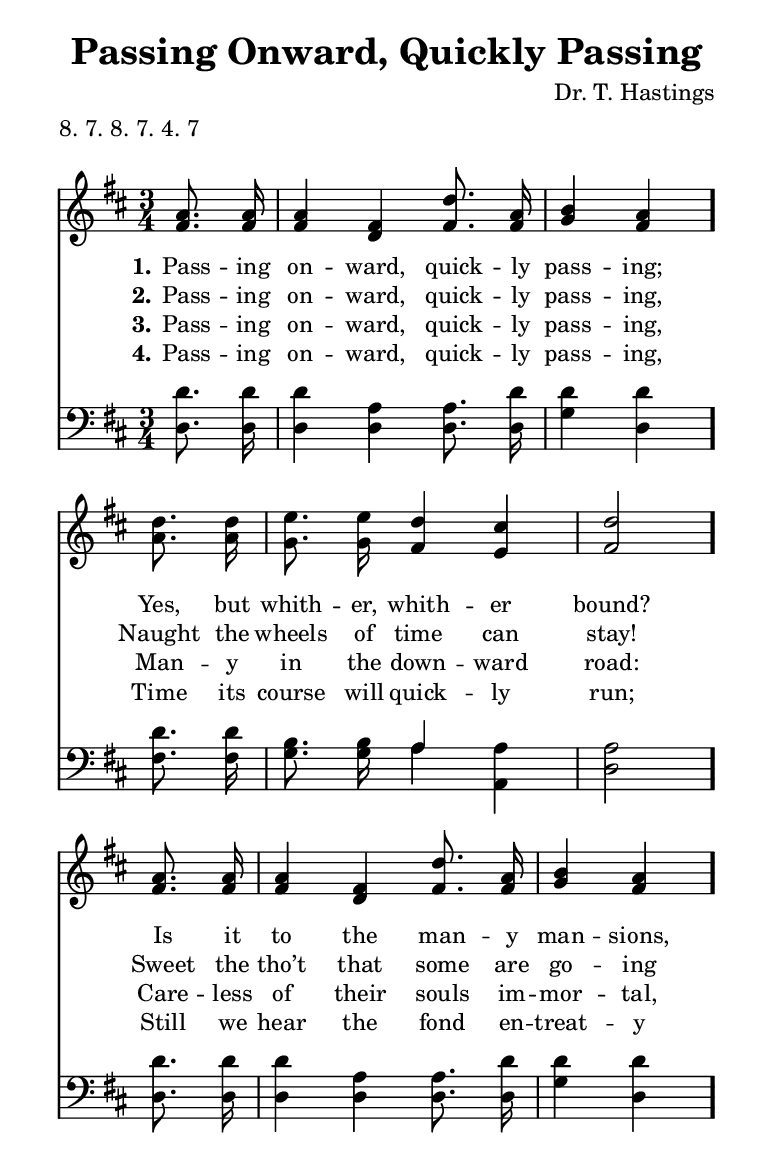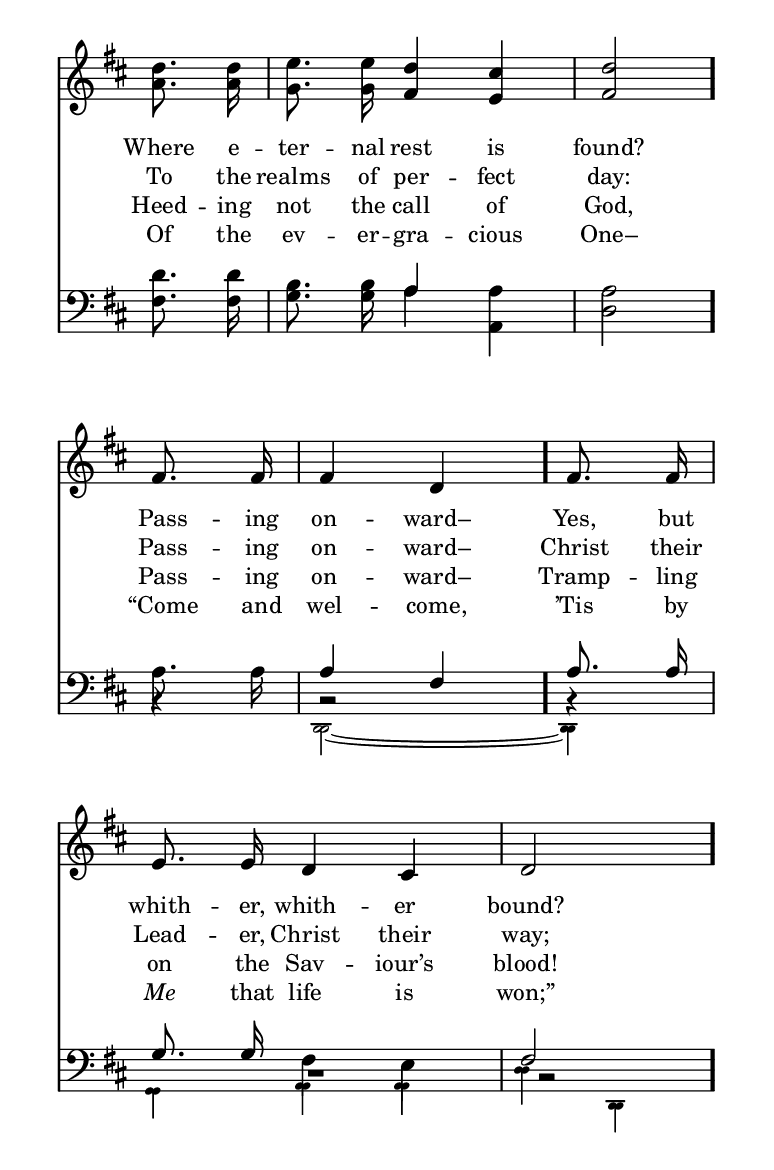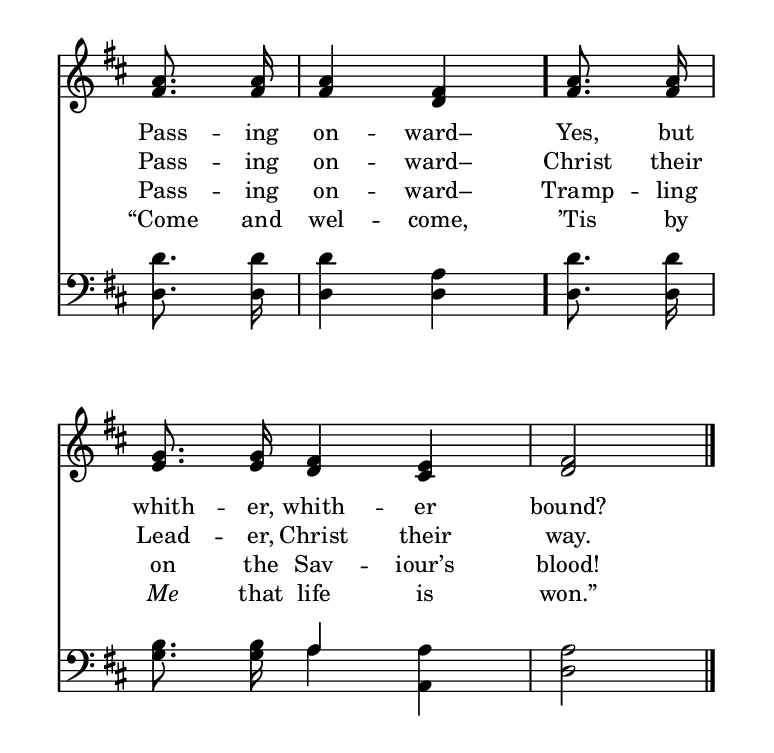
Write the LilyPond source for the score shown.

\include "common/global.ily"
\paper {
  \include "common/paper.ily"
  %ragged-bottom = ##t
  %ragged-last-bottom = ##t
  %systems-per-page = ##f
  %page-count = ##f
}

\header{
  hymnnumber = "30"
  title = "Passing Onward, Quickly Passing"
  tunename = "Zion"
  meter = "8. 7. 8. 7. 4. 7"
  %poet = ""
  composer = "Dr. T. Hastings"
  %copyright = ""
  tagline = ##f
}

% for fermata in MIDI
ta = { \tempo 4=80 }
tb = { \tempo 4=40 }

patternAA = { c8. c16 | c4 c4 c8. c16 | c4 c4 }

patternBA = { c8. c16 | c8. c16 c4 c4 | c2 }
patternBB = { c4 | \once \override MultiMeasureRest.staff-position = #-8 R1*3/4 | c2 }
% needs more tweaking that we can provide in a pattern
%patternBC = { r4 | \once \override MultiMeasureRest.staff-position = #-2 R1*3/4 | r2 }

patternCA = { c8. c16 | c4 c4 }
patternCB = { c4 | c2 }

global = {
  \include "common/overrides.ily"
  \override Staff.TimeSignature.style = #'numbered
  \time 3/4
  \override Score.MetronomeMark.transparent = ##t % hide all fermata changes too
  \ta
  \key d \major
  \partial 4
  \autoBeamOff
}

notesSoprano = {
\global
\relative c'' {

  \changePitch \patternAA { a a | a fis d' a | b a }
  \changePitch \patternBA { d d | e e d cis  | d   }
  \changePitch \patternAA { a a | a fis d' a | b a }
  \changePitch \patternBA { d d | e e d cis  | d   }

  \changePitch \patternCA { fis, fis | fis d     }
  \changePitch \patternBA { fis fis  | e e d cis | d   }
  \changePitch \patternCA { a' a     | a fis     }
  \changePitch \patternBA { a a      | g g fis e | fis }

  \bar "|."

}
}

notesAlto = {
\global
\relative e' {

  \changePitch \patternAA { fis fis | fis d fis fis | g fis }
  \changePitch \patternBA { a a     | g g fis e     | fis   }
  \changePitch \patternAA { fis fis | fis d fis fis | g fis }
  \changePitch \patternBA { a a     | g g fis e     | fis   }

  \changePitch \patternCB { r       | r         }
  \changePitch \patternBB { r       |           | r } % middle rest is explicit in patternBB
  \changePitch \patternCA { fis fis | fis d     }
  \changePitch \patternBA { fis fis | e e d cis | d }

}
}

notesTenor = {
\global
\relative a {

  \changePitch \patternAA { d d | d a a d | d d }
  \changePitch \patternBA { d d | b b a a | a   }
  \changePitch \patternAA { d d | d a a d | d d }
  \changePitch \patternBA { d d | b b a a | a   }

  \changePitch \patternCA { a a  | a fis     }
  \changePitch \patternBA { a a  | g g fis e | fis }
  \changePitch \patternCA { d' d | d a       }
  \changePitch \patternBA { d d  | b b a a   | a   }

}
}

notesBass = {
\global
\relative f {

  \changePitch \patternAA { d d | d d d d | g d }
  \changePitch \patternBA { fis fis | g g a a, | d }
  \changePitch \patternAA { d d | d d d d | g d }
  \changePitch \patternBA { fis fis | g g a a, | d }

<<
  { b4 \rest | b2 \rest }
\\
  \override NoteHead.font-size = #-4 { \skip 4 | d,2 ~ }
>>

<<
  % XXX hacky (extra-offset doesn't scale, for one thing)
  { b'4 \rest | \once \override Rest.extra-offset = #'(15 . 0) b1*3/4 \rest | \once \override Rest.extra-offset = #'(1.7 . 0) b2 \rest }
\\
  \override NoteHead.font-size = #-4 { d,4 g4 a4 a4 | d4 d,4 }
>>

  \changePitch \patternCA { d' d | d d }
  \changePitch \patternBA { d d | g g a a, | d }

}
}

wordsA = \lyricmode {
\set stanza = "1."

Pass -- ing on -- ward, quick -- ly pass -- ing; \bar "."
Yes, but whith -- er, whith -- er bound? \bar "." \break
Is it to the man -- y man -- sions, \bar "."
Where e -- ter -- nal rest is found? \bar "." \break
Pass -- ing on -- ward– \bar "."
Yes, but whith -- er, whith -- er bound? \bar "." \break
Pass -- ing on -- ward– \bar "."
Yes, but whith -- er, whith -- er bound? \bar "." \break

}

wordsB = \lyricmode {
\set stanza = "2."

Pass -- ing on -- ward, quick -- ly pass -- ing,
Naught the wheels of time can stay!
Sweet the tho’t that some are go -- ing
To the realms of per -- fect day:
Pass -- ing on -- ward–
Christ their Lead -- er, Christ their way;
Pass -- ing on -- ward–
Christ their Lead -- er, Christ their way.

}

wordsC = \lyricmode {
\set stanza = "3."

Pass -- ing on -- ward, quick -- ly pass -- ing,
Man -- y in the down -- ward road:
Care -- less of their souls im -- mor -- tal,
Heed -- ing not the call of God,
Pass -- ing on -- ward–
Tramp -- ling on the Sav -- iour’s blood!
Pass -- ing on -- ward–
Tramp -- ling on the Sav -- iour’s blood!

}

wordsD = \lyricmode {
\set stanza = "4."

Pass -- ing on -- ward, quick -- ly pass -- ing,
Time its course will quick -- ly run;
Still we hear the fond en -- treat -- y
Of the ev -- er -- gra -- cious One–
“Come and wel -- come,
’Tis by { \italicsOn } Me { \italicsOff } that life is won;”
“Come and wel -- come,
’Tis by { \italicsOn } Me { \italicsOff } that life is won.”

}

\score {
  \context ChoirStaff <<
    \context Staff = upper <<
      \set Staff.autoBeaming = ##f
      \set ChoirStaff.systemStartDelimiter = #'SystemStartBar
      \set ChoirStaff.printPartCombineTexts = ##f
      \partcombine #'(2 . 9) \notesSoprano \notesAlto
      \context NullVoice = sopranos { \voiceOne << \notesSoprano >> }
      \context NullVoice = altos { \voiceTwo << \notesAlto >> }
      \context Lyrics = one   \lyricsto sopranos \wordsA
      \context Lyrics = two   \lyricsto sopranos \wordsB
      \context Lyrics = three \lyricsto sopranos \wordsC
      \context Lyrics = four  \lyricsto sopranos \wordsD
      %\context Lyrics = five  \lyricsto sopranos \wordsE
    >>
    \context Staff = men <<
      \set Staff.autoBeaming = ##f
      \clef bass
      \set ChoirStaff.printPartCombineTexts = ##f
      \partcombine #'(2 . 9) \notesTenor \notesBass
      \context NullVoice = tenors { \voiceOne << \notesTenor >> }
      \context NullVoice = basses { \voiceTwo << \notesBass >> }
    >>
  >>
  \layout {
    \include "common/layout.ily"
  }
  \midi{
    \include "common/midi.ily"
  }
}

\version "2.19.49"  % necessary for upgrading to future LilyPond versions.

% vi:set et ts=2 sw=2 ai nocindent syntax=lilypond:
